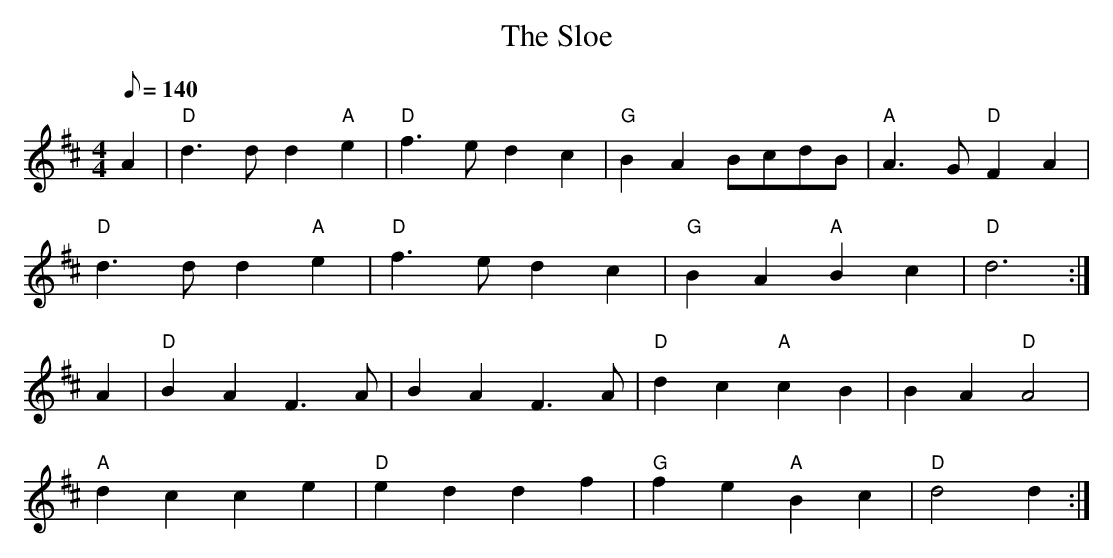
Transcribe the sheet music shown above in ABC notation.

X:1
T:Sloe, The
M:4/4
Q:140
K:D
A2| "D" d3d d2 "A" e2 | "D" f2>e2 d2c2 | "G" B2A2 BcdB | "A" A2>G2 "D" F2A2 |
    "D" d3d d2 "A" e2 | "D" f2>e2 d2c2 | "G" B2A2 "A" B2c2 | "D" d6 :|
A2| "D" B2A2 F2>A2 | B2A2 F2>A2| "D" d2c2 "A" c2B2 | B2A2 "D" A4 |
"A" d2c2 c2e2 | "D" e2d2 d2f2 | "G" f2e2 "A" B2c2| "D" d4 d2 :|
